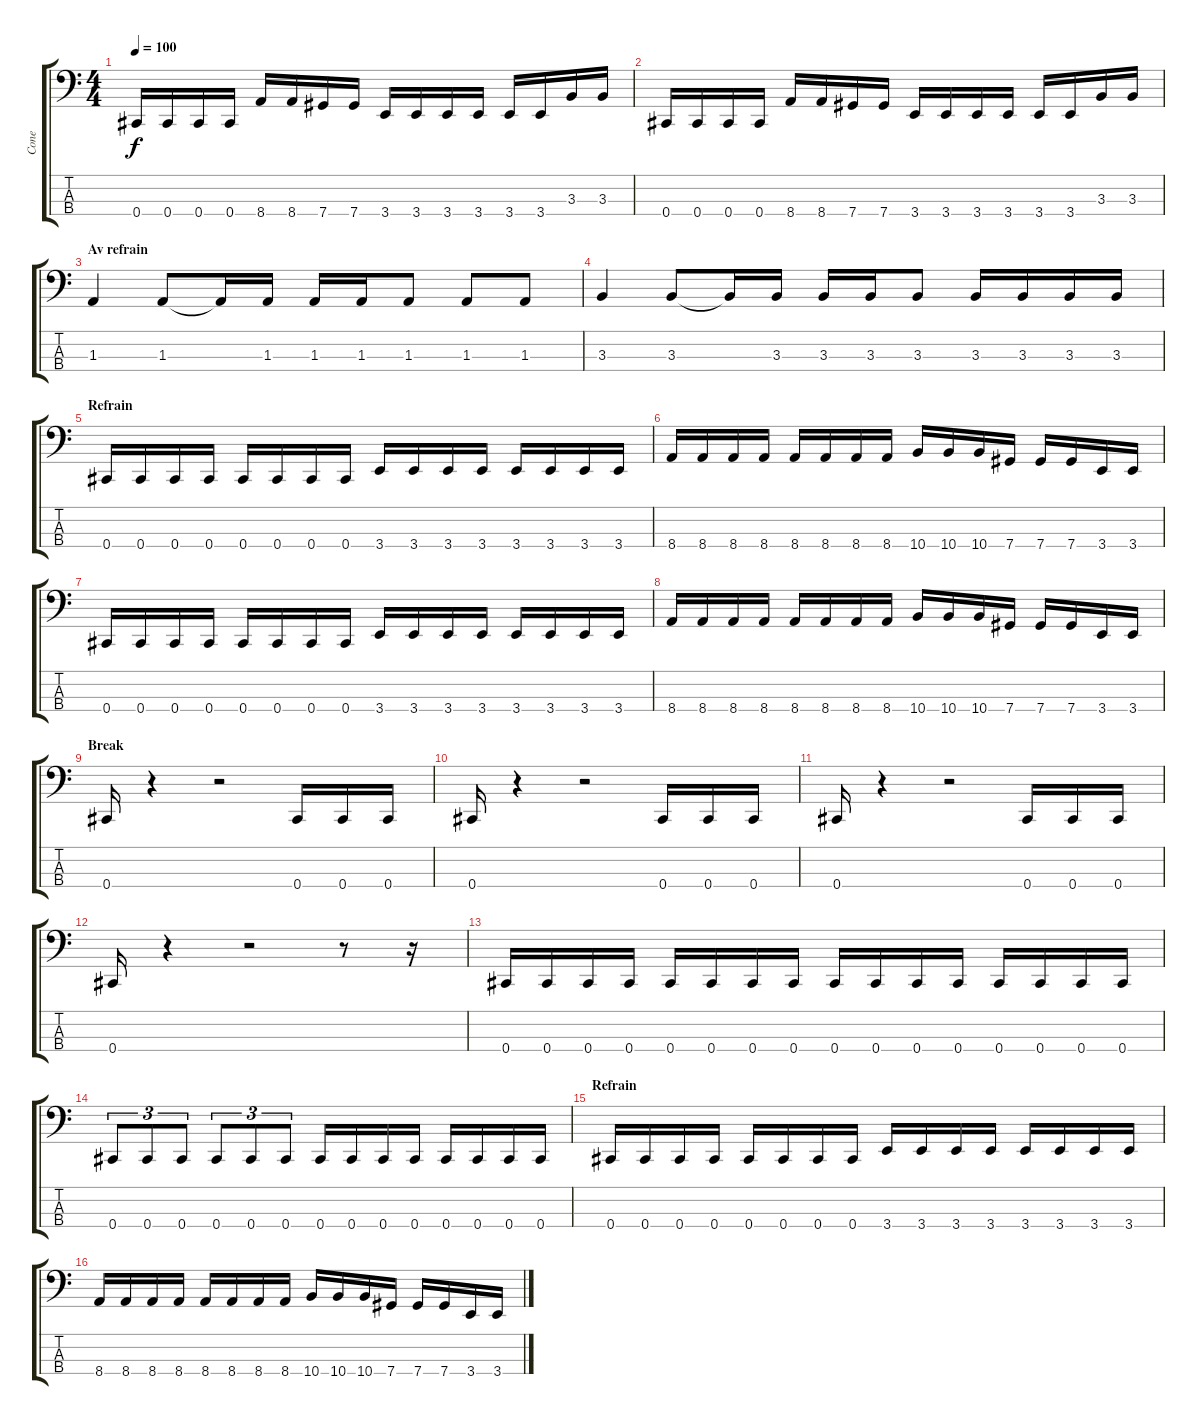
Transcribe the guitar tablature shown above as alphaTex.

\track ("Cone" "Cone") {instrument electricbasspick}
\staff {score tabs}
\tuning (Gb2 Db2 Ab1 Db1) {hide}
\ts (4 4)
\tempo 100
\clef f4
\ks c
0.4.16{dy f} 0.4.16 0.4.16 0.4.16 8.4.16 8.4.16 7.4.16 7.4.16 3.4.16 3.4.16 3.4.16 3.4.16 3.4.16 3.4.16 3.3.16 3.3.16 |
0.4.16 0.4.16 0.4.16 0.4.16 8.4.16 8.4.16 7.4.16 7.4.16 3.4.16 3.4.16 3.4.16 3.4.16 3.4.16 3.4.16 3.3.16 3.3.16 |
\section ("" "Av refrain")
1.3.4 1.3.8 1.3{t}.16 1.3.16 1.3.16 1.3.16 1.3.8 1.3.8 1.3.8 |
3.3.4 3.3.8 3.3{t}.16 3.3.16 3.3.16 3.3.16 3.3.8 3.3.16 3.3.16 3.3.16 3.3.16 |
\section ("" "Refrain")
0.4.16 0.4.16 0.4.16 0.4.16 0.4.16 0.4.16 0.4.16 0.4.16 3.4.16 3.4.16 3.4.16 3.4.16 3.4.16 3.4.16 3.4.16 3.4.16 |
8.4.16 8.4.16 8.4.16 8.4.16 8.4.16 8.4.16 8.4.16 8.4.16 10.4.16 10.4.16 10.4.16 7.4.16 7.4.16 7.4.16 3.4.16 3.4.16 |
0.4.16 0.4.16 0.4.16 0.4.16 0.4.16 0.4.16 0.4.16 0.4.16 3.4.16 3.4.16 3.4.16 3.4.16 3.4.16 3.4.16 3.4.16 3.4.16 |
8.4.16 8.4.16 8.4.16 8.4.16 8.4.16 8.4.16 8.4.16 8.4.16 10.4.16 10.4.16 10.4.16 7.4.16 7.4.16 7.4.16 3.4.16 3.4.16 |
\section ("" "Break")
0.4.16 r.4 r.2 0.4.16 0.4.16 0.4.16 |
0.4.16 r.4 r.2 0.4.16 0.4.16 0.4.16 |
0.4.16 r.4 r.2 0.4.16 0.4.16 0.4.16 |
0.4.16 r.4 r.2 r.8 r.16 |
0.4.16 0.4.16 0.4.16 0.4.16 0.4.16 0.4.16 0.4.16 0.4.16 0.4.16 0.4.16 0.4.16 0.4.16 0.4.16 0.4.16 0.4.16 0.4.16 |
0.4.8{tu (3 2)} 0.4.8{tu (3 2)} 0.4.8{tu (3 2)} 0.4.8{tu (3 2)} 0.4.8{tu (3 2)} 0.4.8{tu (3 2)} 0.4.16 0.4.16 0.4.16 0.4.16 0.4.16 0.4.16 0.4.16 0.4.16 |
\section ("" "Refrain")
0.4.16 0.4.16 0.4.16 0.4.16 0.4.16 0.4.16 0.4.16 0.4.16 3.4.16 3.4.16 3.4.16 3.4.16 3.4.16 3.4.16 3.4.16 3.4.16 |
8.4.16 8.4.16 8.4.16 8.4.16 8.4.16 8.4.16 8.4.16 8.4.16 10.4.16 10.4.16 10.4.16 7.4.16 7.4.16 7.4.16 3.4.16 3.4.16
